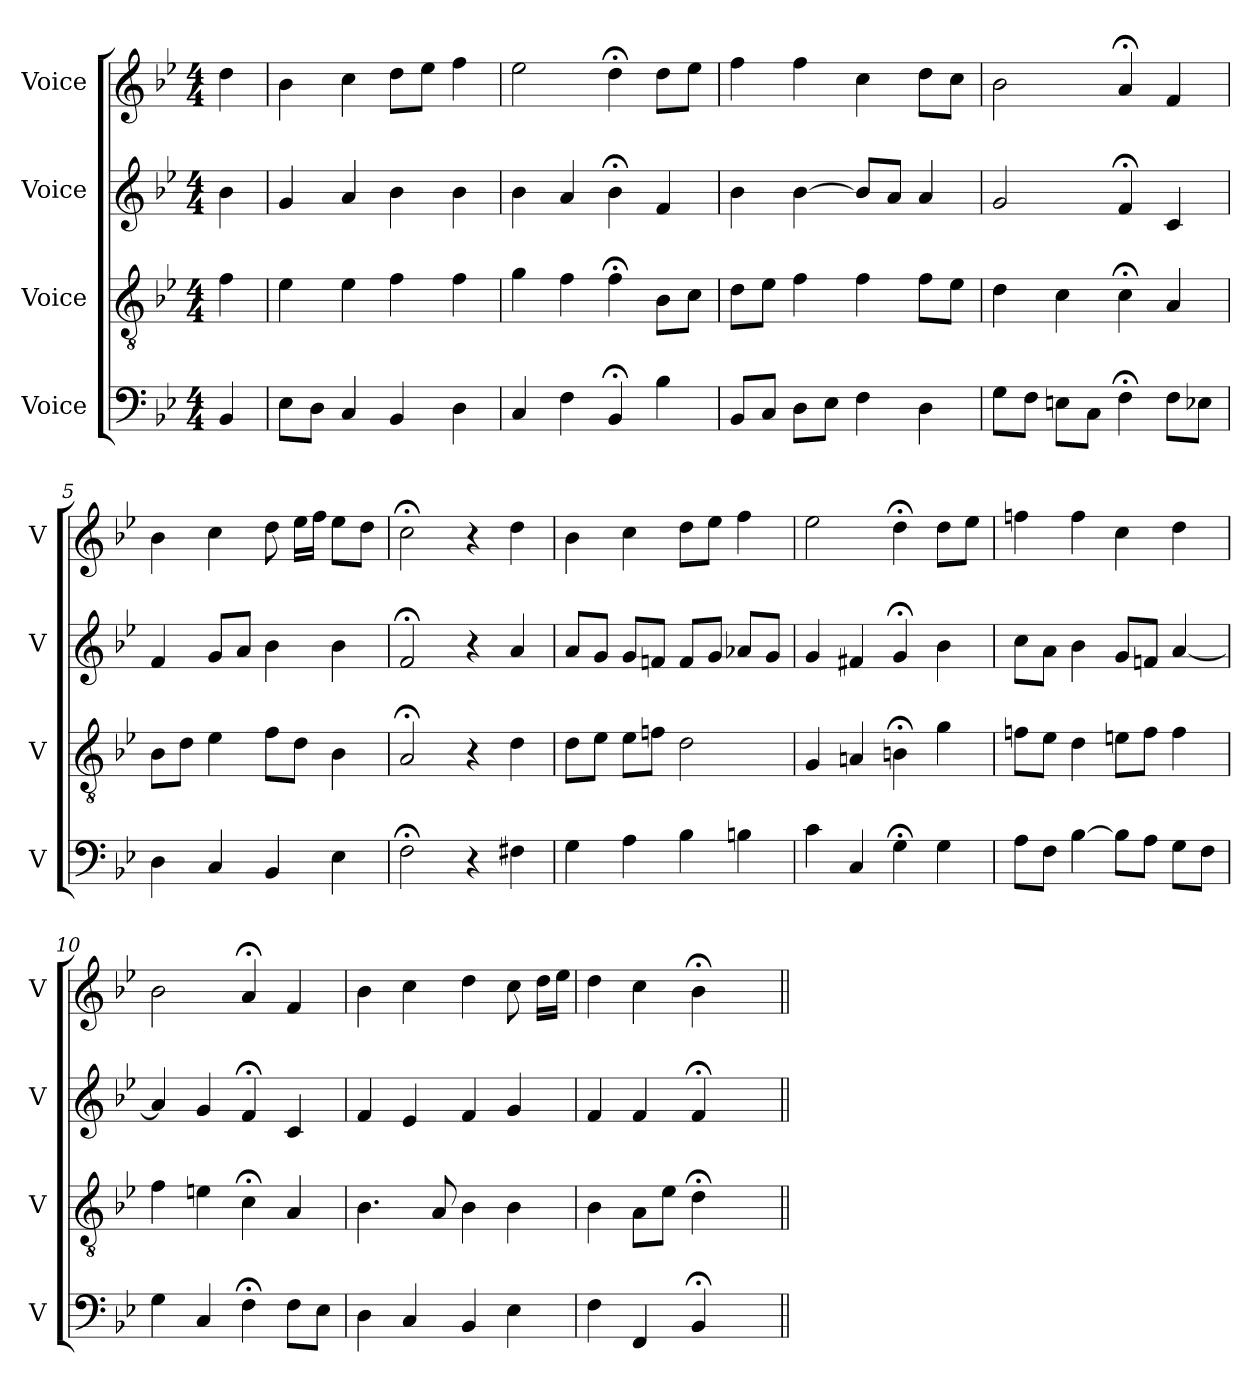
**kern	**kern	**kern	**kern
*part4	*part3	*part2	*part1
*staff4	*staff3	*staff2	*staff1
*I"Voice	*I"Voice	*I"Voice	*I"Voice
*I'V	*I'V	*I'V	*I'V
*clefF4	*clefGv2	*clefG2	*clefG2
*k[b-e-]	*k[b-e-]	*k[b-e-]	*k[b-e-]
*M4/4	*M4/4	*M4/4	*M4/4
*MM100	*MM100	*MM100	*MM100
=	=	=	=
4BB-/	4f\	4b-\	4dd\
=1	=1	=1	=1
8E-\L	4e-\	4g/	4b-\
8D\J	.	.	.
4C/	4e-\	4a/	4cc\
4BB-/	4f\	4b-\	8dd\L
.	.	.	8ee-\J
4D\	4f\	4b-\	4ff\
=2	=2	=2	=2
4C/	4g\	4b-\	2ee-\
4F\	4f\	4a/	.
4BB-;/	4f;\	4b-;\	4dd;\
4B-\	8B-\L	4f/	8dd\L
.	8c\J	.	8ee-\J
=3	=3	=3	=3
8BB-/L	8d\L	4b-\	4ff\
8C/J	8e-\J	.	.
8D\L	4f\	[4b-\	4ff\
8E-\J	.	.	.
4F\	4f\	8b-/L]	4cc\
.	.	8a/J	.
4D\	8f\L	4a/	8dd\L
.	8e-\J	.	8cc\J
=4	=4	=4	=4
8G\L	4d\	2g/	2b-\
8F\J	.	.	.
8En\L	4c\	.	.
8C\J	.	.	.
4F;\	4c;\	4f;/	4a;/
8F\L	4A/	4c/	4f/
8E-X\J	.	.	.
!!LO:LB:g=z
=5	=5	=5	=5
4D\	8B-\L	4f/	4b-\
.	8d\J	.	.
4C/	4e-\	8g/L	4cc\
.	.	8a/J	.
4BB-/	8f\L	4b-\	8dd\
.	8d\J	.	16ee-\LL
.	.	.	16ff\JJ
4E-\	4B-\	4b-\	8ee-\L
.	.	.	8dd\J
=6	=6	=6	=6
2F;\	2A;/	2f;/	2cc;\
4r	4r	4r	4r
4F#X\	4d\	4a/	4dd\
=7	=7	=7	=7
4G\	8d\L	8a/L	4b-\
.	8e-\J	8g/J	.
4A\	8e-\L	8g/L	4cc\
.	8fn\J	8fn/J	.
4B-\	2d\	8f/L	8dd\L
.	.	8g/J	8ee-\J
4Bn\	.	8a-X/L	4ff\
.	.	8g/J	.
=8	=8	=8	=8
4c\	4G/	4g/	2ee-\
4C/	4An/	4f#X/	.
4G;\	4Bn;\	4g;/	4dd;\
4G\	4g\	4b-\	8dd\L
.	.	.	8ee-\J
!!LO:LB:g=z
=9	=9	=9	=9
8A\L	8fn\L	8cc\L	4ffn\
8F\J	8e-\J	8a\J	.
[4B-\	4d\	4b-\	4ff\
8B-\L]	8en\L	8g/L	4cc\
8A\J	8f\J	8fn/J	.
8G\L	4f\	[4a/	4dd\
8F\J	.	.	.
=10	=10	=10	=10
4G\	4f\	4a/]	2b-\
4C/	4en\	4g/	.
4F;\	4c;\	4f;/	4a;/
8F\L	4A/	4c/	4f/
8E-\J	.	.	.
=11	=11	=11	=11
4D\	4.B-\	4f/	4b-\
4C/	.	4e-/	4cc\
.	8A/	.	.
4BB-/	4B-\	4f/	4dd\
4E-\	4B-\	4g/	8cc\
.	.	.	16dd\LL
.	.	.	16ee-\JJ
=12	=12	=12	=12
4F\	4B-\	4f/	4dd\
4FF/	8A\L	4f/	4cc\
.	8e-\J	.	.
4BB-;/	4d;\	4f;/	4b-;\
4ryy	4ryy	4ryy	4ryy
=||	=||	=||	=||
*-	*-	*-	*-
